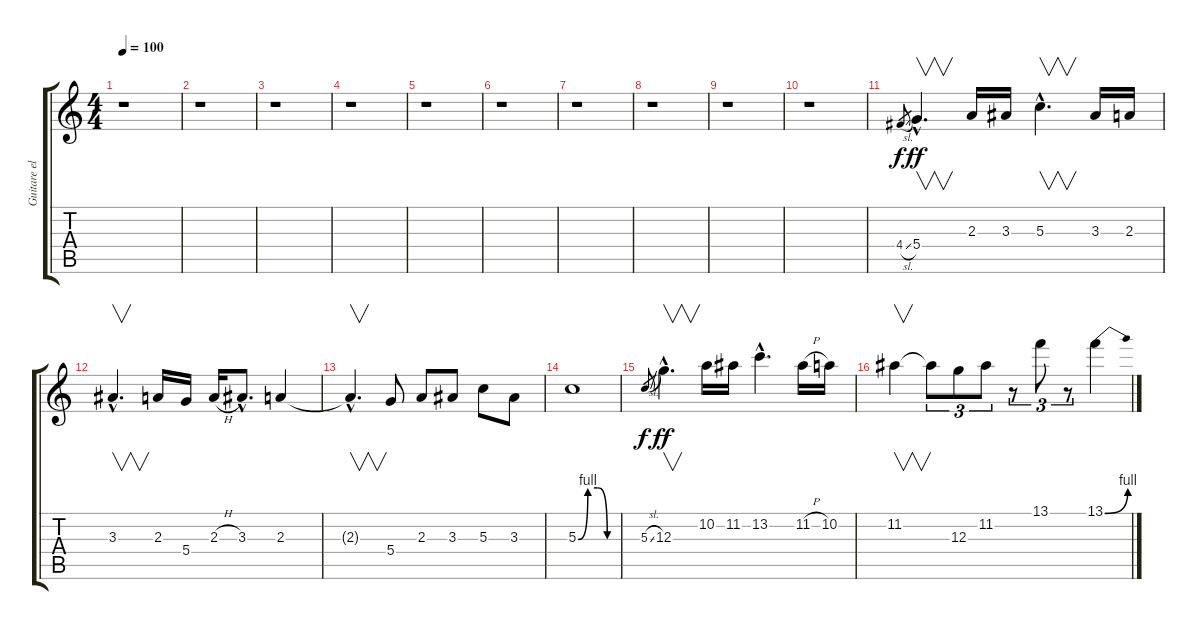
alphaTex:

\track ("Guitare electrique 2" "Guitare el") {instrument distortionguitar}
\staff {score tabs}
\tuning (E4 B3 G3 D3 A2 E2) {hide}
\ts (4 4)
\tempo 100
\clef g2
\ks c
r.1{dy f} |
r.1 |
r.1 |
r.1 |
r.1 |
r.1 |
r.1 |
r.1 |
r.1 |
r.1 |
4.4{sl}.8{gr} 5.4{hac}.4{v d dy ff} 2.3.16 3.3.16 5.3{hac}.4{v d} 3.3.16 2.3.16 |
3.3{hac}.4{v d} 2.3.16 5.4.16 2.3{h}.16 3.3{hac}.8{d} 2.3.4 |
2.3{hac t}.4{v d} 5.4.8 2.3.8 3.3.8 5.3.8 3.3.8 |
5.3{be (custom 0 0 15 4 30 4 45 0 60 0)}.1 |
5.3{sl}.8{gr dy f} 12.3{hac}.4{v d dy ff} 10.2.16 11.2.16 13.2{hac}.4{d} 11.2{h}.16 10.2.16 |
11.2.4{v} 11.2{t}.8{tu (3 2)} 12.3.8{tu (3 2)} 11.2.8{tu (3 2)} r.8{tu (3 2)} 13.1.8{tu (3 2)} r.8{tu (3 2)} 13.1{be (bend 0 0 60 4)}.4
